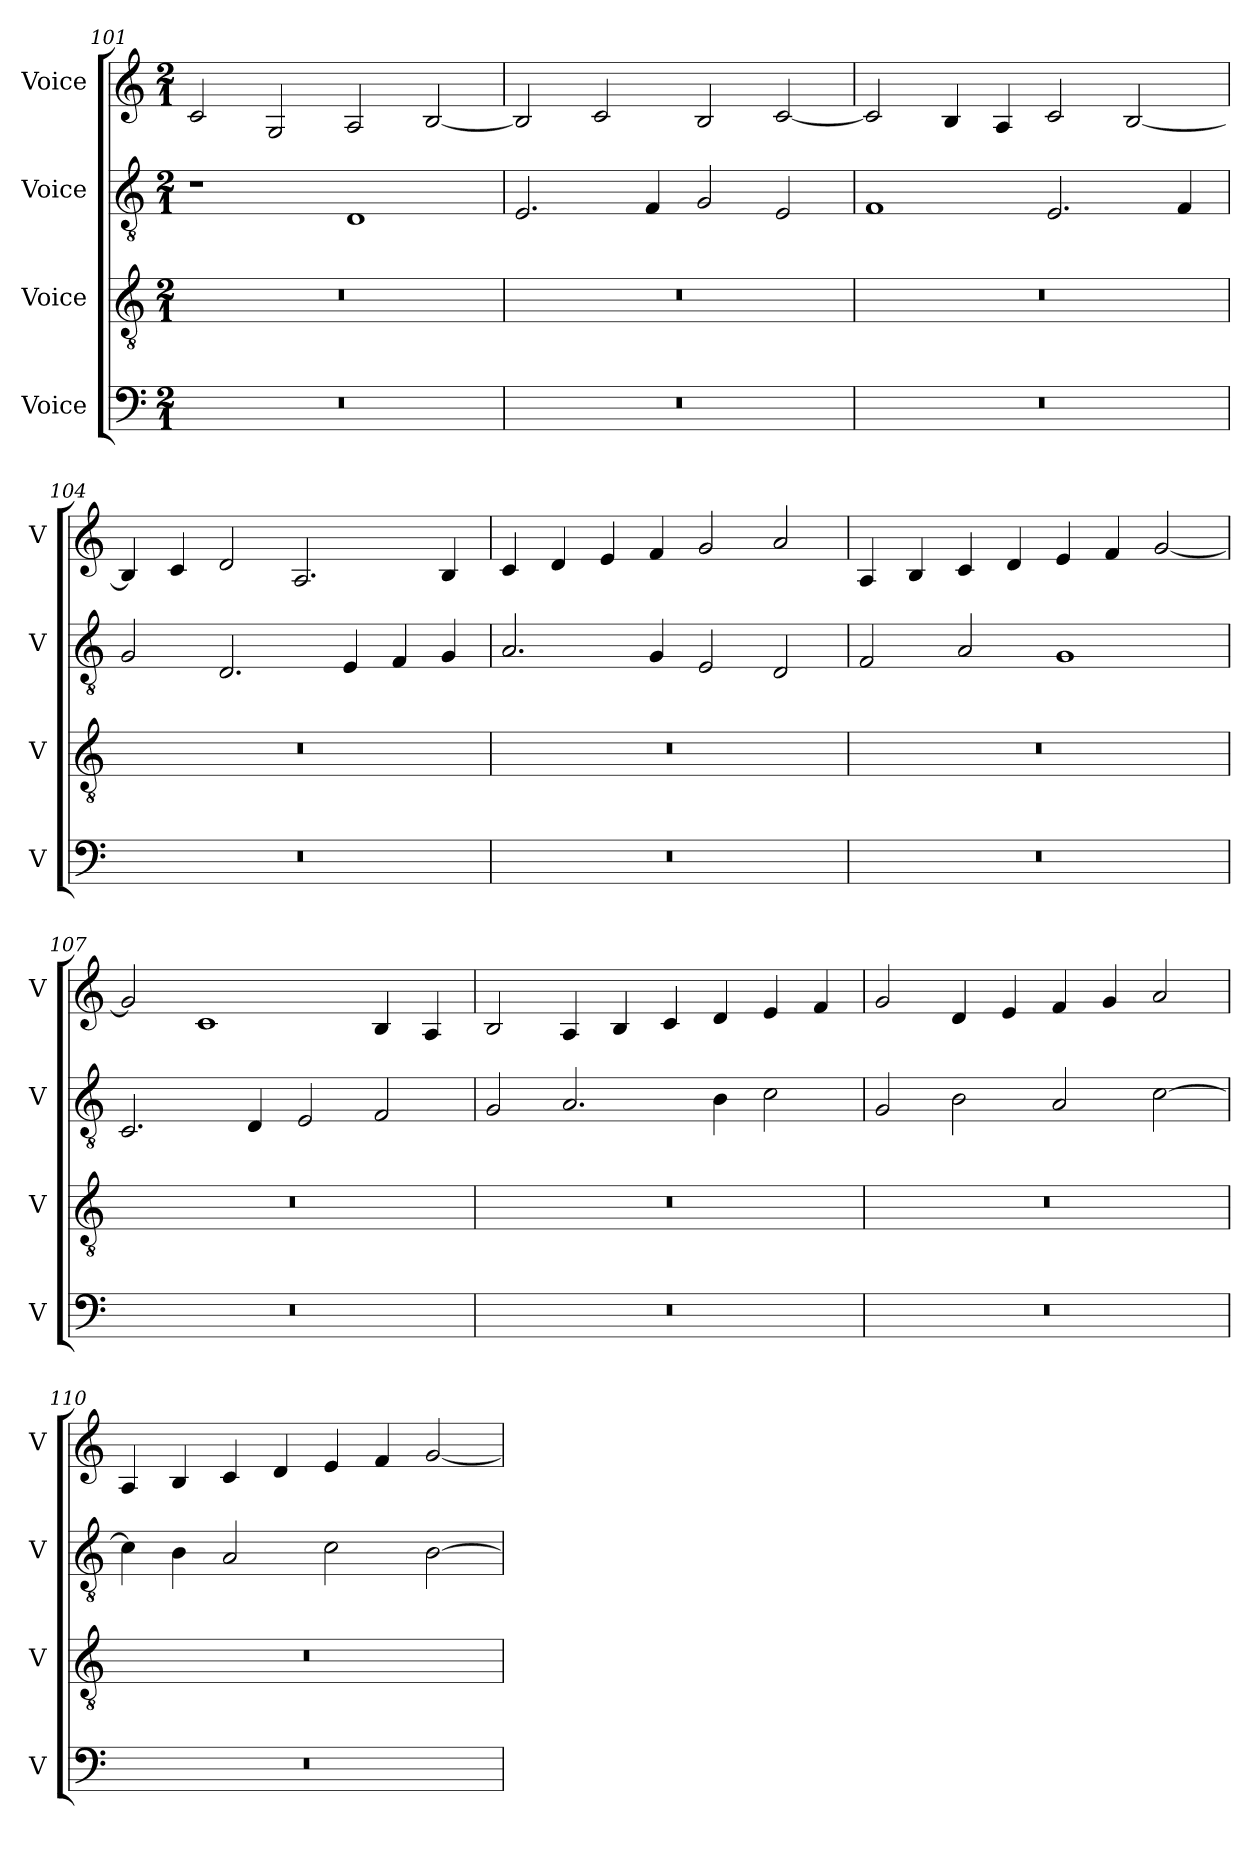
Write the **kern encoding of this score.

**kern	**kern	**kern	**kern
*part4	*part3	*part2	*part1
*staff4	*staff3	*staff2	*staff1
*I"Voice	*I"Voice	*I"Voice	*I"Voice
*I'V	*I'V	*I'V	*I'V
*clefF4	*clefGv2	*clefGv2	*clefG2
*k[]	*k[]	*k[]	*k[]
*M2/1	*M2/1	*M2/1	*M2/1
=101	=101	=101	=101
0r	0r	1r	2c/
.	.	.	2G/
.	.	1D	2A/
.	.	.	[2B/
!!LO:LB:g=z
=102	=102	=102	=102
0r	0r	2.E/	2B/]
.	.	.	2c/
.	.	4F/	.
.	.	2G/	2B/
.	.	2E/	[2c/
=103	=103	=103	=103
0r	0r	1F	2c/]
.	.	.	4B/
.	.	.	4A/
.	.	2.E/	2c/
.	.	.	[2B/
.	.	4F/	.
=104	=104	=104	=104
0r	0r	2G/	4B/]
.	.	.	4c/
.	.	2.D/	2d/
.	.	.	2.A/
.	.	4E/	.
.	.	4F/	.
.	.	4G/	4B/
!!LO:LB:g=z
=105	=105	=105	=105
0r	0r	2.A/	4c/
.	.	.	4d/
.	.	.	4e/
.	.	4G/	4f/
.	.	2E/	2g/
.	.	2D/	2a/
=106	=106	=106	=106
0r	0r	2F/	4A/
.	.	.	4B/
.	.	2A/	4c/
.	.	.	4d/
.	.	1G	4e/
.	.	.	4f/
.	.	.	[2g/
=107	=107	=107	=107
0r	0r	2.C/	2g/]
.	.	.	1c
.	.	4D/	.
.	.	2E/	.
.	.	2F/	4B/
.	.	.	4A/
!!LO:LB:g=z
=108	=108	=108	=108
0r	0r	2G/	2B/
.	.	2.A/	4A/
.	.	.	4B/
.	.	.	4c/
.	.	4B\	4d/
.	.	2c\	4e/
.	.	.	4f/
=109	=109	=109	=109
0r	0r	2G/	2g/
.	.	2B\	4d/
.	.	.	4e/
.	.	2A/	4f/
.	.	.	4g/
.	.	[2c\	2a/
=110	=110	=110	=110
0r	0r	4c\]	4A/
.	.	4B\	4B/
.	.	2A/	4c/
.	.	.	4d/
.	.	2c\	4e/
.	.	.	4f/
.	.	[2B\	[2g/
=	=	=	=
*-	*-	*-	*-
